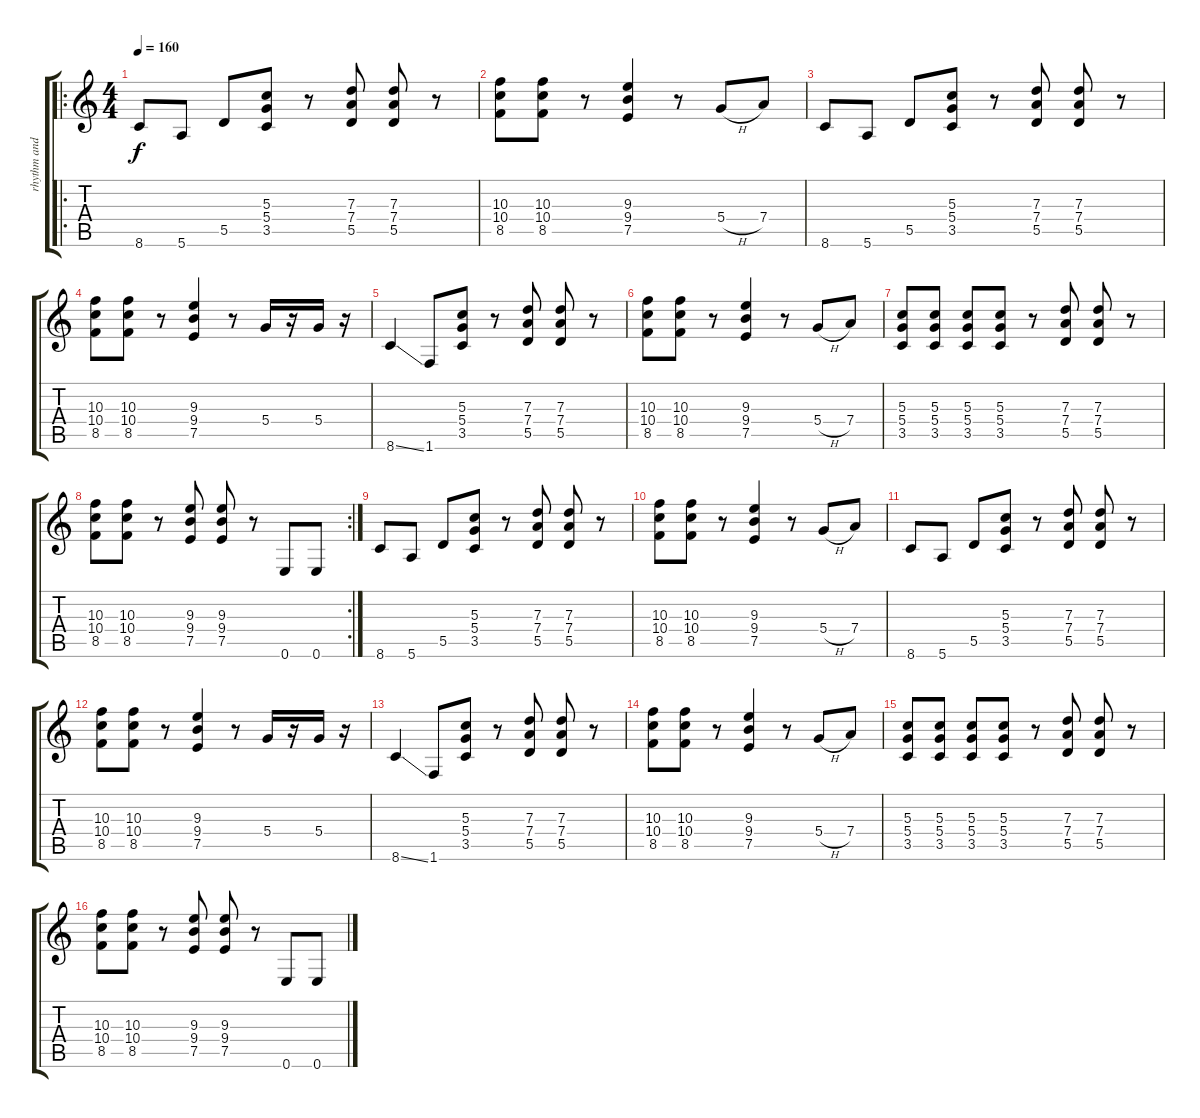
\track ("rhythm and doubling effect" "rhythm and") {instrument electricguitarjazz}
\staff {score tabs}
\tuning (E4 B3 G3 D3 A2 E2) {hide}
\ro
\ts (4 4)
\tempo 160
\clef g2
\ks c
8.6.8{dy f} 5.6.8 5.5.8 (5.3 5.4 3.5).8 r.8 (7.3 7.4 5.5).8 (7.3 7.4 5.5).8 r.8 |
(10.3 10.4 8.5).8 (10.3 10.4 8.5).8 r.8 (9.3 9.4 7.5).4 r.8 5.4{h}.8 7.4.8 |
8.6.8 5.6.8 5.5.8 (5.3 5.4 3.5).8 r.8 (7.3 7.4 5.5).8 (7.3 7.4 5.5).8 r.8 |
(10.3 10.4 8.5).8 (10.3 10.4 8.5).8 r.8 (9.3 9.4 7.5).4 r.8 5.4.16 r.16 5.4.16 r.16 |
8.6{ss}.4 1.6.8 (5.3 5.4 3.5).8 r.8 (7.3 7.4 5.5).8 (7.3 7.4 5.5).8 r.8 |
(10.3 10.4 8.5).8 (10.3 10.4 8.5).8 r.8 (9.3 9.4 7.5).4 r.8 5.4{h}.8 7.4.8 |
(5.3 5.4 3.5).8 (5.3 5.4 3.5).8 (5.3 5.4 3.5).8 (5.3 5.4 3.5).8 r.8 (7.3 7.4 5.5).8 (7.3 7.4 5.5).8 r.8 |
\rc 2
(10.3 10.4 8.5).8 (10.3 10.4 8.5).8 r.8 (9.3 9.4 7.5).8 (9.3 9.4 7.5).8 r.8 0.6.8 0.6.8 |
8.6.8 5.6.8 5.5.8 (5.3 5.4 3.5).8 r.8 (7.3 7.4 5.5).8 (7.3 7.4 5.5).8 r.8 |
(10.3 10.4 8.5).8 (10.3 10.4 8.5).8 r.8 (9.3 9.4 7.5).4 r.8 5.4{h}.8 7.4.8 |
8.6.8 5.6.8 5.5.8 (5.3 5.4 3.5).8 r.8 (7.3 7.4 5.5).8 (7.3 7.4 5.5).8 r.8 |
(10.3 10.4 8.5).8 (10.3 10.4 8.5).8 r.8 (9.3 9.4 7.5).4 r.8 5.4.16 r.16 5.4.16 r.16 |
8.6{ss}.4 1.6.8 (5.3 5.4 3.5).8 r.8 (7.3 7.4 5.5).8 (7.3 7.4 5.5).8 r.8 |
(10.3 10.4 8.5).8 (10.3 10.4 8.5).8 r.8 (9.3 9.4 7.5).4 r.8 5.4{h}.8 7.4.8 |
(5.3 5.4 3.5).8 (5.3 5.4 3.5).8 (5.3 5.4 3.5).8 (5.3 5.4 3.5).8 r.8 (7.3 7.4 5.5).8 (7.3 7.4 5.5).8 r.8 |
(10.3 10.4 8.5).8 (10.3 10.4 8.5).8 r.8 (9.3 9.4 7.5).8 (9.3 9.4 7.5).8 r.8 0.6.8 0.6.8
